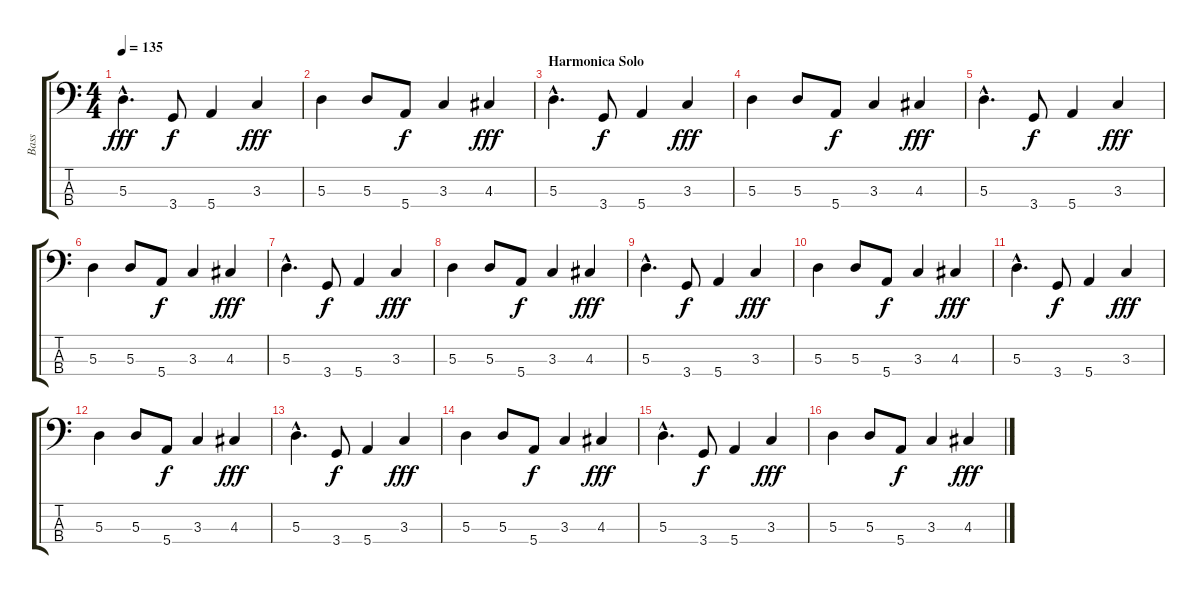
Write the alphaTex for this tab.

\track ("Bass" "Bass") {instrument electricbassfinger}
\staff {score tabs}
\tuning (G2 D2 A1 E1) {hide}
\ts (4 4)
\tempo 135
\clef f4
\ks c
5.3{hac}.4{d dy fff} 3.4.8{dy f} 5.4.4 3.3.4{dy fff} |
5.3.4 5.3.8 5.4.8{dy f} 3.3.4 4.3.4{dy fff} |
\section ("" "Harmonica Solo")
5.3{hac}.4{d} 3.4.8{dy f} 5.4.4 3.3.4{dy fff} |
5.3.4 5.3.8 5.4.8{dy f} 3.3.4 4.3.4{dy fff} |
5.3{hac}.4{d} 3.4.8{dy f} 5.4.4 3.3.4{dy fff} |
5.3.4 5.3.8 5.4.8{dy f} 3.3.4 4.3.4{dy fff} |
5.3{hac}.4{d} 3.4.8{dy f} 5.4.4 3.3.4{dy fff} |
5.3.4 5.3.8 5.4.8{dy f} 3.3.4 4.3.4{dy fff} |
5.3{hac}.4{d} 3.4.8{dy f} 5.4.4 3.3.4{dy fff} |
5.3.4 5.3.8 5.4.8{dy f} 3.3.4 4.3.4{dy fff} |
5.3{hac}.4{d} 3.4.8{dy f} 5.4.4 3.3.4{dy fff} |
5.3.4 5.3.8 5.4.8{dy f} 3.3.4 4.3.4{dy fff} |
5.3{hac}.4{d} 3.4.8{dy f} 5.4.4 3.3.4{dy fff} |
5.3.4 5.3.8 5.4.8{dy f} 3.3.4 4.3.4{dy fff} |
5.3{hac}.4{d} 3.4.8{dy f} 5.4.4 3.3.4{dy fff} |
5.3.4 5.3.8 5.4.8{dy f} 3.3.4 4.3.4{dy fff}
